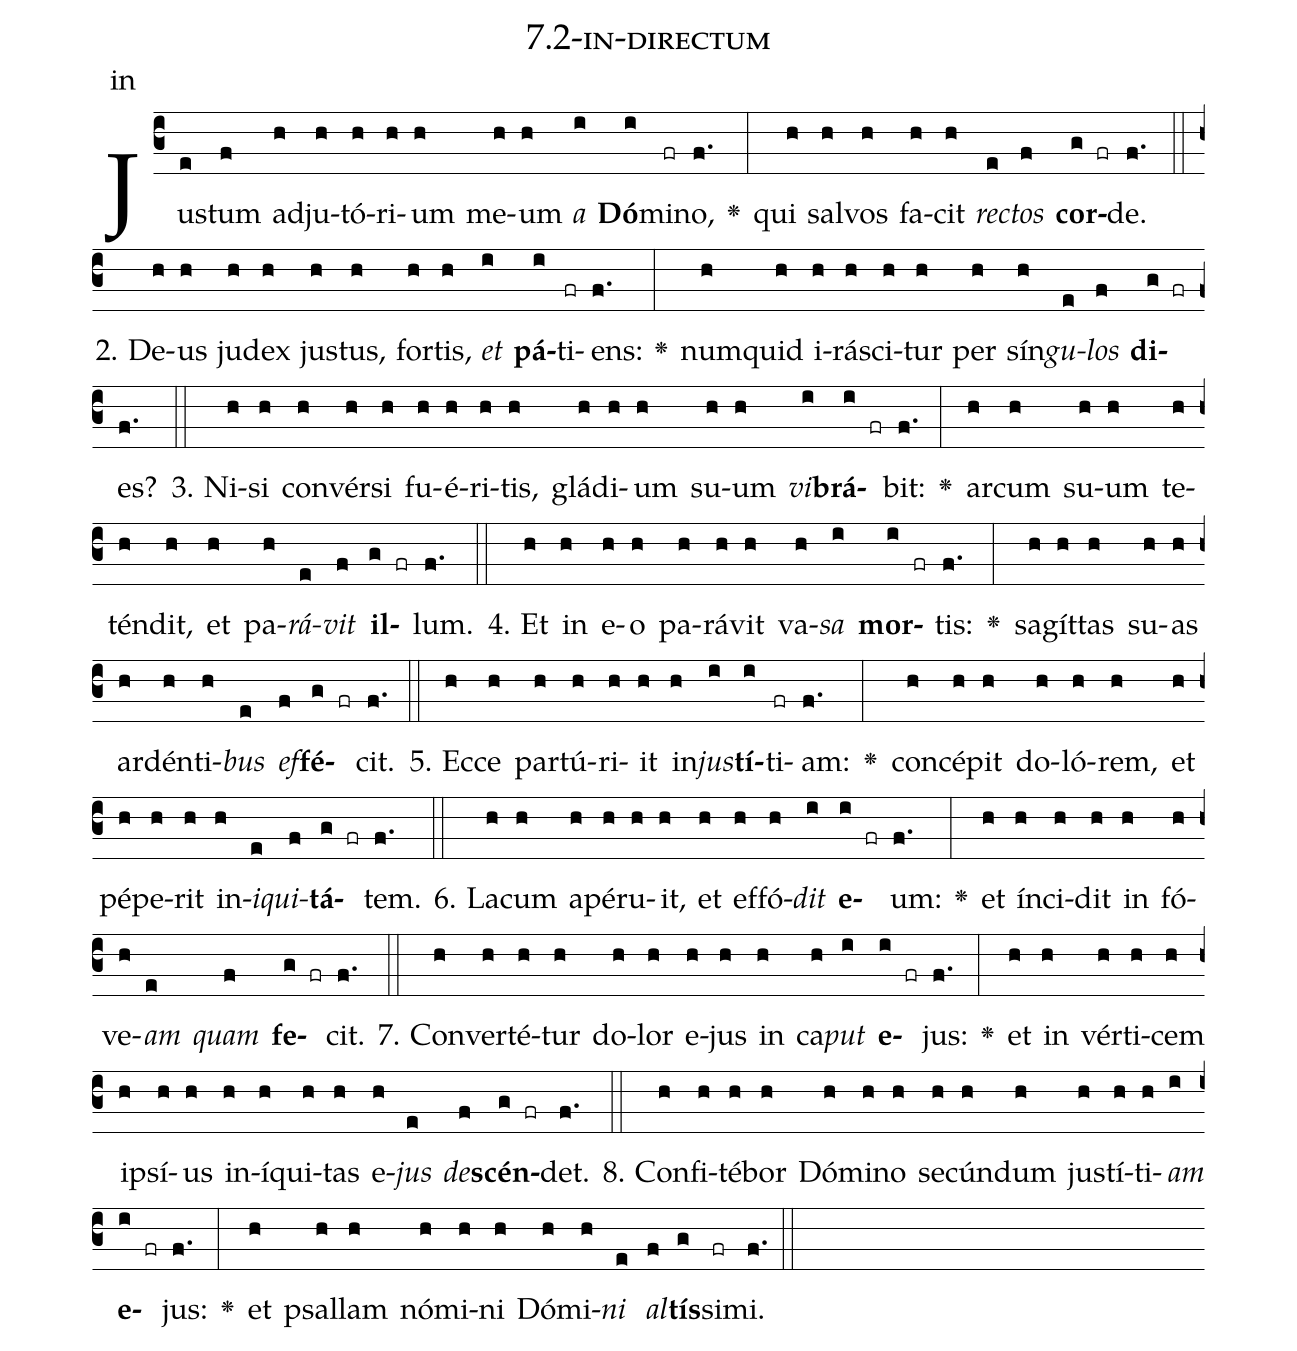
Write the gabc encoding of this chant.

name: 7.2-in-directum;
annotation: in;
%%
(c3)Jus(e)tum(f) ad(h)ju(h)tó(h)ri(h)um(h) me(h)um(h) <i>a</i>(i) <b>Dó</b>(i)mi(fr)no,(f.) <v>\greheightstar</v>(:) qui(h) sal(h)vos(h) fa(h)cit(h) <i>rec</i>(e)<i>tos</i>(f) <b>cor</b>(g fr)de.(f.) (::)
2. De(h)us(h) ju(h)dex(h) jus(h)tus,(h) for(h)tis,(h) <i>et</i>(i) <b>pá</b>(i)ti(fr)ens:(f.) <v>\greheightstar</v>(:) num(h)quid(h) i(h)rá(h)sci(h)tur(h) per(h) sín(h)<i>gu</i>(e)<i>los</i>(f) <b>di</b>(g fr)es?(f.) (::)
3. Ni(h)si(h) con(h)vér(h)si(h) fu(h)é(h)ri(h)tis,(h) glá(h)di(h)um(h) su(h)um(h) <i>vi</i>(i)<b>brá</b>(i fr)bit:(f.) <v>\greheightstar</v>(:) ar(h)cum(h) su(h)um(h) te(h)tén(h)dit,(h) et(h) pa(h)<i>rá</i>(e)<i>vit</i>(f) <b>il</b>(g fr)lum.(f.) (::)
4. Et(h) in(h) e(h)o(h) pa(h)rá(h)vit(h) va(h)<i>sa</i>(i) <b>mor</b>(i fr)tis:(f.) <v>\greheightstar</v>(:) sa(h)gít(h)tas(h) su(h)as(h) ar(h)dén(h)ti(h)<i>bus</i>(e) <i>ef</i>(f)<b>fé</b>(g fr)cit.(f.) (::)
5. Ec(h)ce(h) par(h)tú(h)ri(h)it(h) in(h)<i>jus</i>(i)<b>tí</b>(i)ti(fr)am:(f.) <v>\greheightstar</v>(:) con(h)cé(h)pit(h) do(h)ló(h)rem,(h) et(h) pé(h)pe(h)rit(h) in(h)<i>i</i>(e)<i>qui</i>(f)<b>tá</b>(g fr)tem.(f.) (::)
6. La(h)cum(h) a(h)pé(h)ru(h)it,(h) et(h) ef(h)fó(h)<i>dit</i>(i) <b>e</b>(i fr)um:(f.) <v>\greheightstar</v>(:) et(h) ín(h)ci(h)dit(h) in(h) fó(h)ve(h)<i>am</i>(e) <i>quam</i>(f) <b>fe</b>(g fr)cit.(f.) (::)
7. Con(h)ver(h)té(h)tur(h) do(h)lor(h) e(h)jus(h) in(h) ca(h)<i>put</i>(i) <b>e</b>(i fr)jus:(f.) <v>\greheightstar</v>(:) et(h) in(h) vér(h)ti(h)cem(h) ip(h)sí(h)us(h) in(h)í(h)qui(h)tas(h) e(h)<i>jus</i>(e) <i>de</i>(f)<b>scén</b>(g fr)det.(f.) (::)
8. Con(h)fi(h)té(h)bor(h) Dó(h)mi(h)no(h) se(h)cún(h)dum(h) jus(h)tí(h)ti(h)<i>am</i>(i) <b>e</b>(i fr)jus:(f.) <v>\greheightstar</v>(:) et(h) psal(h)lam(h) nó(h)mi(h)ni(h) Dó(h)mi(h)<i>ni</i>(e) <i>al</i>(f)<b>tís</b>(g)si(fr)mi.(f.) (::)
